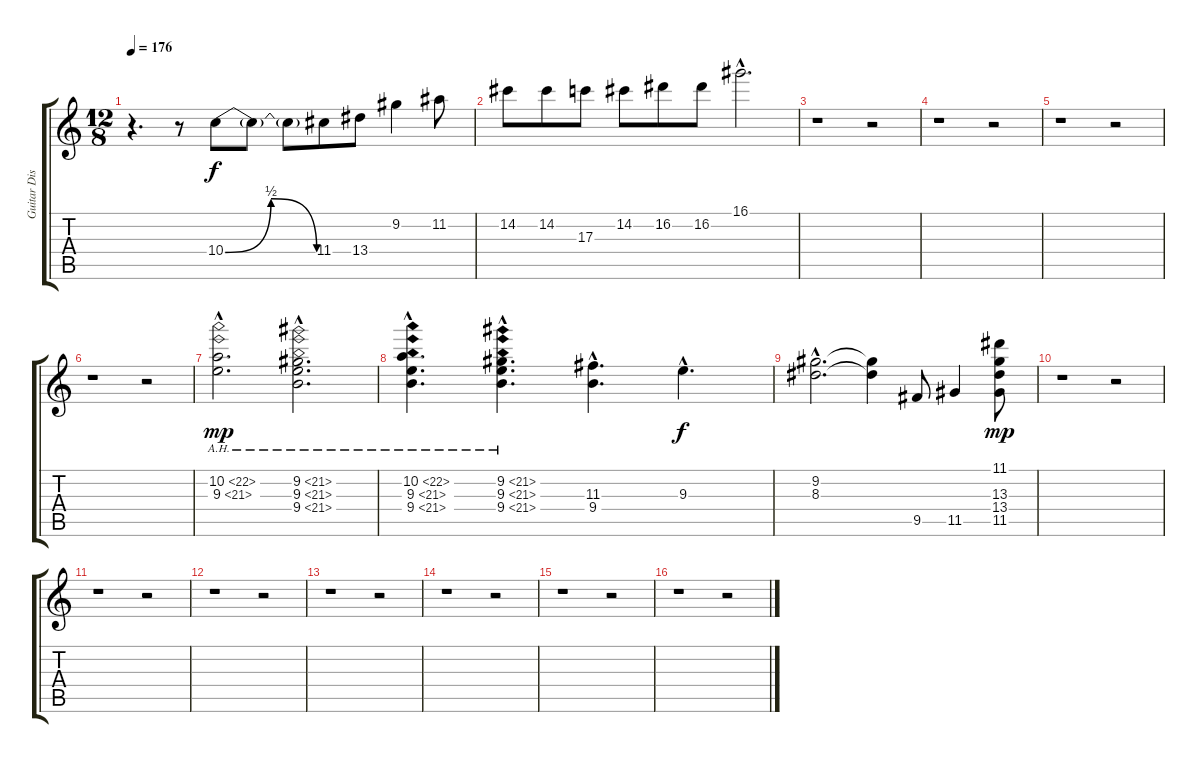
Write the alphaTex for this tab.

\track ("Guitar Distortion (Solo)" "Guitar Dis") {instrument distortionguitar}
\staff {score tabs}
\tuning (E4 B3 G3 D3 A2 E2) {hide}
\ts (12 8)
\tempo 176
\clef g2
\ks c
r.4{d dy ff} r.8 10.4{be (bendrelease 0 0 30 2 30 2 60 0)}.8{dy f} 10.4{t}.8 10.4{t}.8 11.4.8 13.4.8 9.2.4 11.2.8 |
14.2.8 14.2.8 17.3.8 14.2.8 16.2.8 16.2.8 16.1{hac}.2{d} |
r.1 r.2 |
r.1 r.2 |
r.1 r.2 |
r.1 r.2 |
(10.2{ah 12 hac} 9.3{ah 12 hac}).2{d dy mp} (9.2{ah 12 hac} 9.3{ah 12 hac} 9.4{ah 12 hac}).2{d} |
(10.2{ah 12 hac} 9.3{ah 12 hac} 9.4{ah 12 hac}).4{d} (9.2{ah 12 hac} 9.3{ah 12 hac} 9.4{ah 12 hac}).4{d} (11.3{hac} 9.4{hac}).4{d} 9.3{hac}.4{d dy f} |
(9.2{hac} 8.3{hac}).2{d} (9.2{t} 8.3{t}).4 9.5.8 11.5.4 (11.1 13.3 13.4 11.5).8{dy mp} |
r.1 r.2 |
r.1 r.2 |
r.1 r.2 |
r.1 r.2 |
r.1 r.2 |
r.1 r.2 |
r.1 r.2
